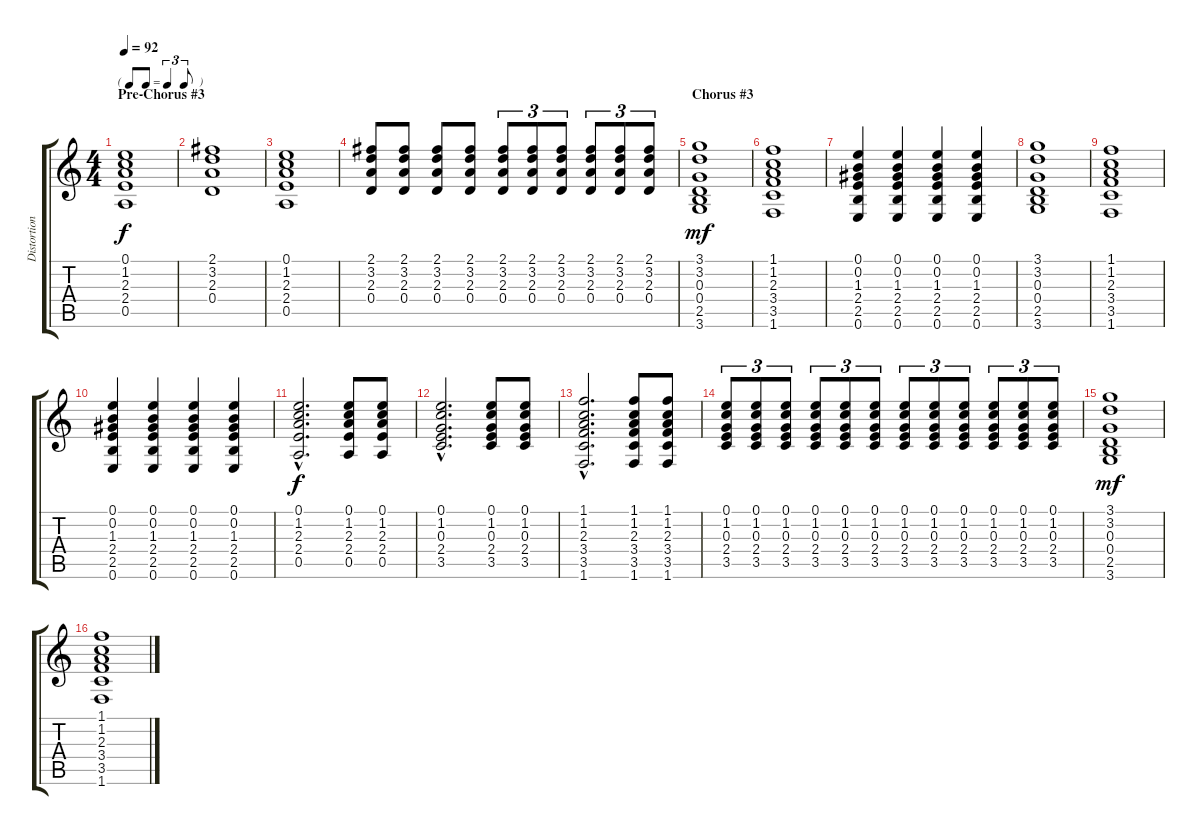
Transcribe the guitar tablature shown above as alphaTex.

\track ("Distortion Guitar #1" "Distortion") {instrument distortionguitar}
\staff {score tabs}
\tuning (E4 B3 G3 D3 A2 E2) {hide}
\ts (4 4)
\tf triplet8th
\section ("" "Pre-Chorus #3")
\tempo 92
\clef g2
\ks c
(0.1 1.2 2.3 2.4 0.5).1{dy f} |
(2.1 3.2 2.3 0.4).1 |
(0.1 1.2 2.3 2.4 0.5).1 |
(2.1 3.2 2.3 0.4).8 (2.1 3.2 2.3 0.4).8 (2.1 3.2 2.3 0.4).8 (2.1 3.2 2.3 0.4).8 (2.1 3.2 2.3 0.4).8{tu (3 2)} (2.1 3.2 2.3 0.4).8{tu (3 2)} (2.1 3.2 2.3 0.4).8{tu (3 2)} (2.1 3.2 2.3 0.4).8{tu (3 2)} (2.1 3.2 2.3 0.4).8{tu (3 2)} (2.1 3.2 2.3 0.4).8{tu (3 2)} |
\section ("" "Chorus #3")
(3.1 3.2 0.3 0.4 2.5 3.6).1{dy mf} |
(1.1 1.2 2.3 3.4 3.5 1.6).1 |
(0.1 0.2 1.3 2.4 2.5 0.6).4 (0.1 0.2 1.3 2.4 2.5 0.6).4 (0.1 0.2 1.3 2.4 2.5 0.6).4 (0.1 0.2 1.3 2.4 2.5 0.6).4 |
(3.1 3.2 0.3 0.4 2.5 3.6).1 |
(1.1 1.2 2.3 3.4 3.5 1.6).1 |
(0.1 0.2 1.3 2.4 2.5 0.6).4 (0.1 0.2 1.3 2.4 2.5 0.6).4 (0.1 0.2 1.3 2.4 2.5 0.6).4 (0.1 0.2 1.3 2.4 2.5 0.6).4 |
(0.1{hac} 1.2{hac} 2.3{hac} 2.4{hac} 0.5{hac}).2{d dy f} (0.1 1.2 2.3 2.4 0.5).8 (0.1 1.2 2.3 2.4 0.5).8 |
(0.1{hac} 1.2{hac} 0.3{hac} 2.4{hac} 3.5{hac}).2{d} (0.1 1.2 0.3 2.4 3.5).8 (0.1 1.2 0.3 2.4 3.5).8 |
(1.1{hac} 1.2{hac} 2.3{hac} 3.4{hac} 3.5{hac} 1.6{hac}).2{d} (1.1 1.2 2.3 3.4 3.5 1.6).8 (1.1 1.2 2.3 3.4 3.5 1.6).8 |
(0.1 1.2 0.3 2.4 3.5).8{tu (3 2)} (0.1 1.2 0.3 2.4 3.5).8{tu (3 2)} (0.1 1.2 0.3 2.4 3.5).8{tu (3 2)} (0.1 1.2 0.3 2.4 3.5).8{tu (3 2)} (0.1 1.2 0.3 2.4 3.5).8{tu (3 2)} (0.1 1.2 0.3 2.4 3.5).8{tu (3 2)} (0.1 1.2 0.3 2.4 3.5).8{tu (3 2)} (0.1 1.2 0.3 2.4 3.5).8{tu (3 2)} (0.1 1.2 0.3 2.4 3.5).8{tu (3 2)} (0.1 1.2 0.3 2.4 3.5).8{tu (3 2)} (0.1 1.2 0.3 2.4 3.5).8{tu (3 2)} (0.1 1.2 0.3 2.4 3.5).8{tu (3 2)} |
(3.1 3.2 0.3 0.4 2.5 3.6).1{dy mf} |
(1.1 1.2 2.3 3.4 3.5 1.6).1
